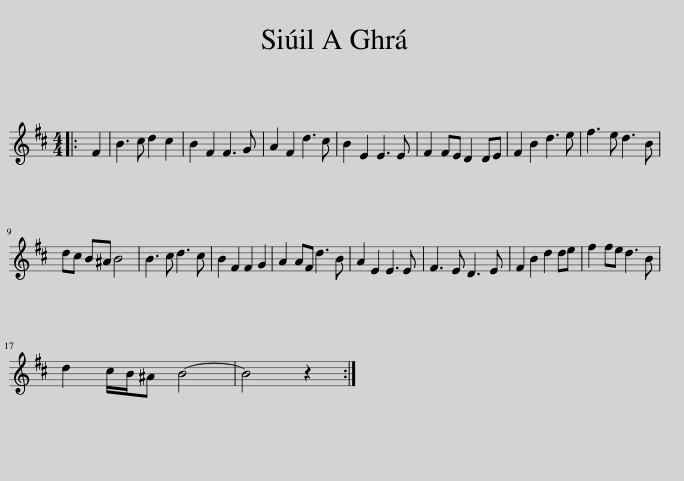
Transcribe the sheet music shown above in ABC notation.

X:1
L:1/8
M:4/4
I:linebreak $
K:Bmin
V:1 treble
V:1
|: F2 | B3 c d2 c2 | B2 F2 F3 G | A2 F2 d3 c | B2 E2 E3 E | %5
 F2 FE D2 DE | F2 B2 d3 e | f3 e d3 B |$ dc B^A B4 | B3 c d3 c | %10
 B2 F2 F2 G2 | A2 AF d3 B | A2 E2 E3 E | F3 E D3 E | F2 B2 d2 de | %15
 f2 fe d3 B |$ d2 c/B/^A B4- | B4 z2 :| %18
